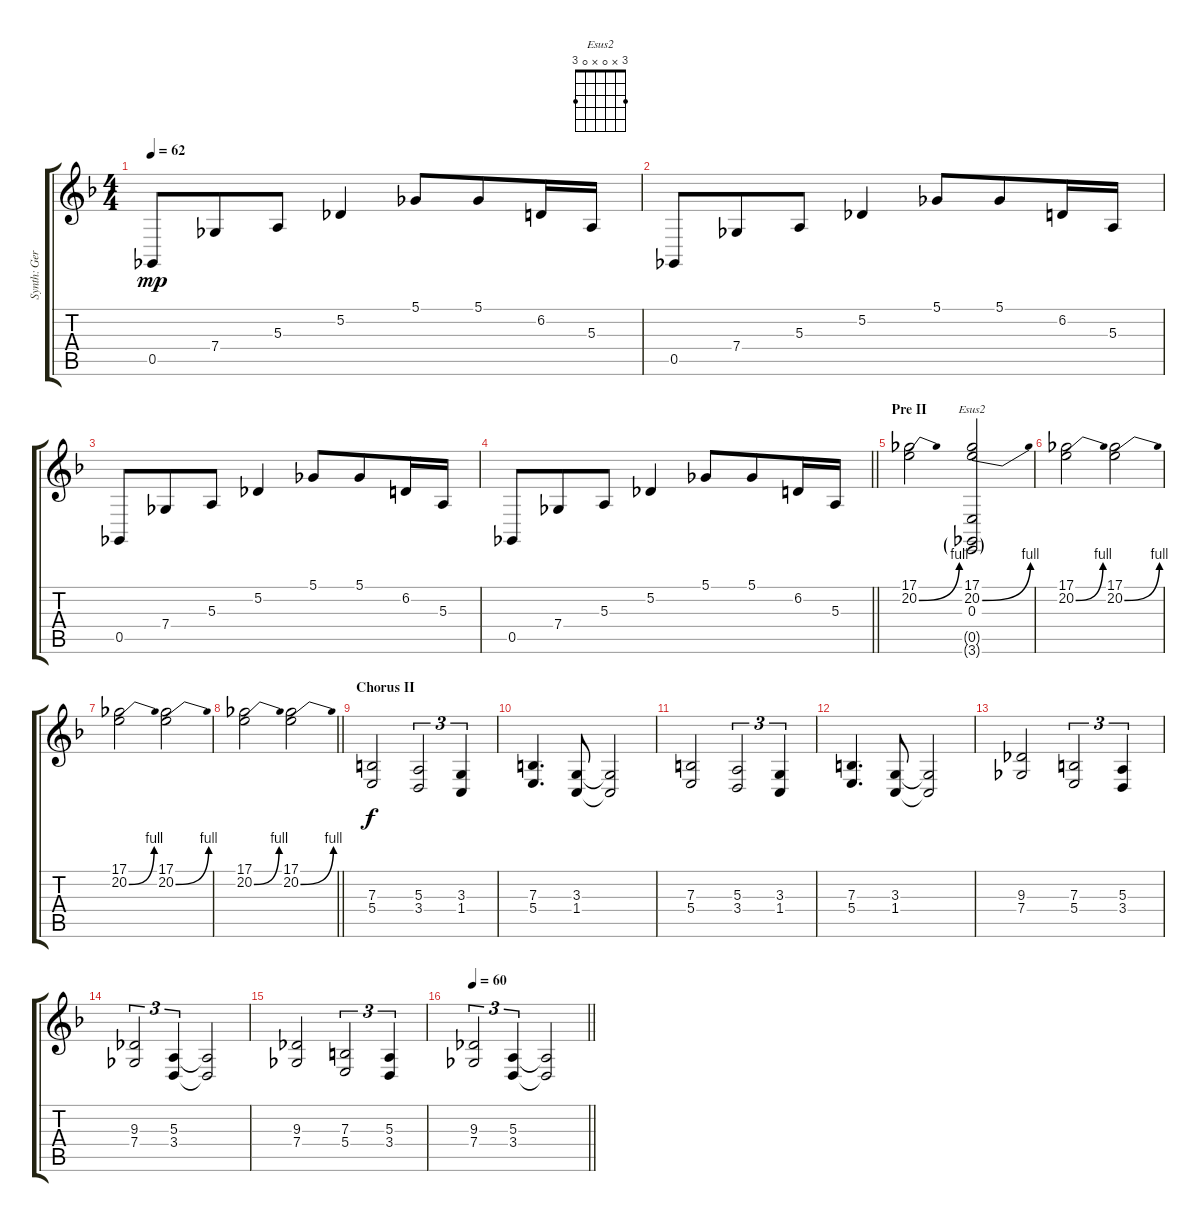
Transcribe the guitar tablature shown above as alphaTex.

\track ("Synth: Gerald" "Synth: Ger") {instrument synthstrings1}
\staff {score tabs}
\tuning (Db4 Ab3 E3 B2 Gb2 Db2) {hide}
\chord ("Esus2" 3 x 0 x 0 3)
\ts (4 4)
\tempo 62
\clef g2
\ks f
0.5.8{dy mp} 7.4.8{beam merge} 5.3.8 5.2.4 5.1.8{beam merge} 5.1.8 6.2.16 5.3.16 |
0.5.8 7.4.8{beam merge} 5.3.8 5.2.4 5.1.8{beam merge} 5.1.8 6.2.16 5.3.16 |
0.5.8 7.4.8{beam merge} 5.3.8 5.2.4 5.1.8{beam merge} 5.1.8 6.2.16 5.3.16 |
\barLineRight lightlight
0.5.8 7.4.8{beam merge} 5.3.8 5.2.4 5.1.8{beam merge} 5.1.8 6.2.16 5.3.16 |
\section ("" "Pre II")
(17.1 20.2{be (bend 0 0 60 4)}).2 (17.1 20.2{be (bend 0 0 60 4)} 0.3 0.5{g} 3.6{g}).2{ch "Esus2"} |
(17.1 20.2{be (bend 0 0 60 4)}).2 (17.1 20.2{be (bend 0 0 60 4)}).2 |
(17.1 20.2{be (bend 0 0 60 4)}).2 (17.1 20.2{be (bend 0 0 60 4)}).2 |
\barLineRight lightlight
(17.1 20.2{be (bend 0 0 60 4)}).2 (17.1 20.2{be (bend 0 0 60 4)}).2 |
\section ("" "Chorus II")
(7.3 5.4).2{dy f} (5.3 3.4).2{tu (3 2)} (3.3 1.4).4{tu (3 2)} |
(7.3 5.4).4{d} (3.3 1.4).8 (3.3{t} 1.4{t}).2 |
(7.3 5.4).2 (5.3 3.4).2{tu (3 2)} (3.3 1.4).4{tu (3 2)} |
(7.3 5.4).4{d} (3.3 1.4).8 (3.3{t} 1.4{t}).2 |
(9.3 7.4).2 (7.3 5.4).2{tu (3 2)} (5.3 3.4).4{tu (3 2)} |
(9.3 7.4).2{tu (3 2)} (5.3 3.4).4{tu (3 2)} (5.3{t} 3.4{t}).2 |
(9.3 7.4).2 (7.3 5.4).2{tu (3 2)} (5.3 3.4).4{tu (3 2)} |
\tempo 60
\barLineRight lightlight
(9.3 7.4).2{tu (3 2)} (5.3 3.4).4{tu (3 2)} (5.3{t} 3.4{t}).2
